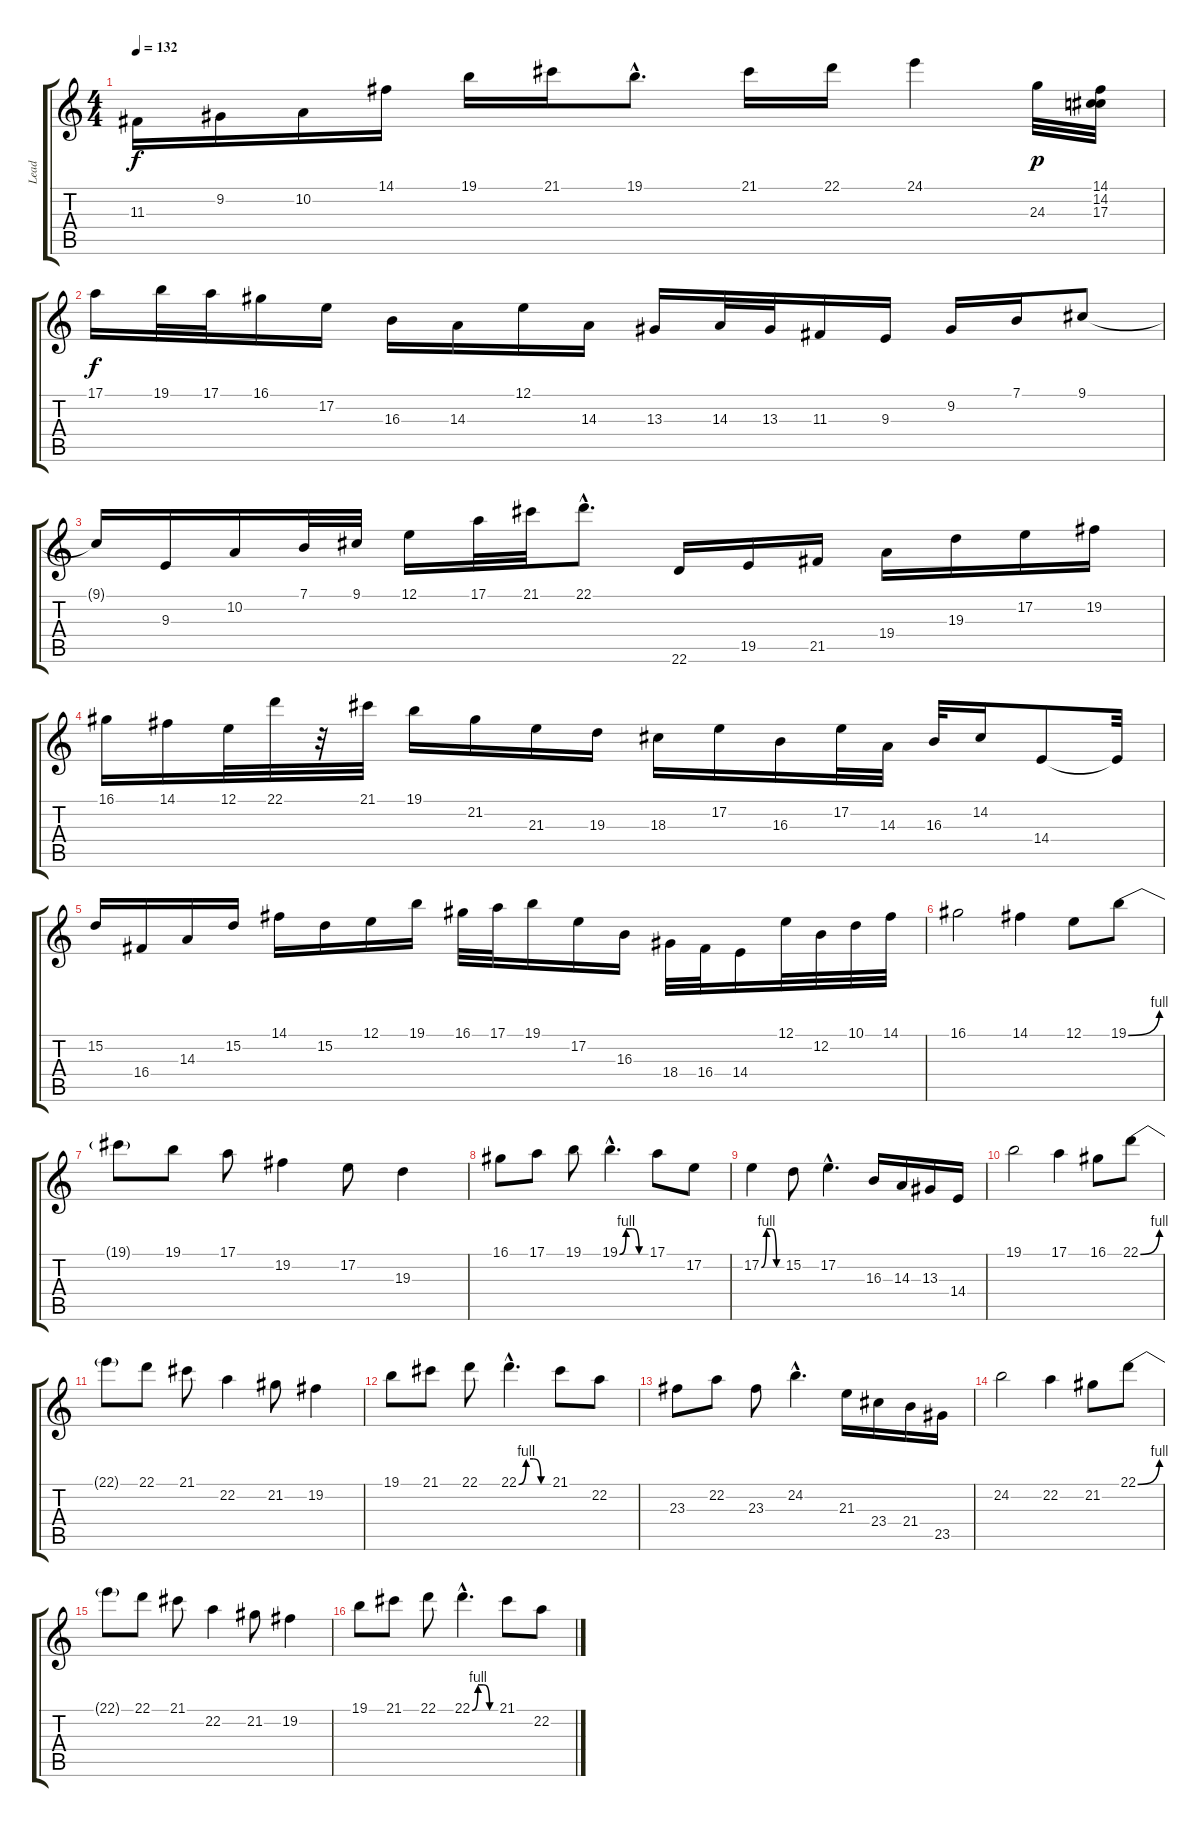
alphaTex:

\track ("Lead" "Lead") {instrument lead1square}
\staff {score tabs}
\tuning (E4 B3 G3 D3 A2 E2) {hide}
\ts (4 4)
\tempo 132
\clef g2
\ks c
11.3.16{dy f} 9.2.16 10.2.16 14.1.16 19.1.16 21.1.16 19.1{hac}.8{d} 21.1.16 22.1.16 24.1.4 24.3.32{dy p} (14.1 14.2 17.3).32 |
17.1.16{dy f} 19.1.32 17.1.32 16.1.16 17.2.16 16.3.16 14.3.16 12.1.16 14.3.16 13.3.16 14.3.32 13.3.32 11.3.16 9.3.16 9.2.16 7.1.16 9.1.8 |
9.1{t}.16 9.3.16 10.2.16 7.1.32 9.1.32 12.1.16 17.1.32 21.1.32 22.1{hac}.8{d} 22.6.16 19.5.16 21.5.16 19.4.16 19.3.16 17.2.16 19.2.16 |
16.1.16 14.1.16 12.1.32 22.1.32 r.32 21.1.32 19.1.16 21.2.16 21.3.16 19.3.16 18.3.16 17.2.16 16.3.16 17.2.32 14.3.32 16.3.32 14.2.16 14.4.8 14.4{t}.32 |
15.2.16 16.4.16 14.3.16 15.2.16 14.1.16 15.2.16 12.1.16 19.1.16 16.1.32 17.1.32 19.1.16 17.2.16 16.3.16 18.4.32 16.4.32 14.4.16 12.1.32 12.2.32 10.1.32 14.1.32 |
16.1.2 14.1.4 12.1.8 19.1{be (bend 0 0 60 4)}.8 |
19.1{t}.8 19.1.8 17.1.8 19.2.4 17.2.8 19.3.4 |
16.1.8 17.1.8 19.1.8 19.1{be (custom 0 0 15 4 30 4 45 0 60 0) hac}.4{d} 17.1.8 17.2.8 |
17.2{be (custom 0 0 15 4 30 4 45 0 60 0)}.4 15.2.8 17.2{hac}.4{d} 16.3.16 14.3.16 13.3.16 14.4.16 |
19.1.2 17.1.4 16.1.8 22.1{be (bend 0 0 60 4)}.8 |
22.1{t}.8 22.1.8 21.1.8 22.2.4 21.2.8 19.2.4 |
19.1.8 21.1.8 22.1.8 22.1{be (custom 0 0 15 4 30 4 45 0 60 0) hac}.4{d} 21.1.8 22.2.8 |
23.3.8 22.2.8 23.3.8 24.2{hac}.4{d} 21.3.16 23.4.16 21.4.16 23.5.16 |
24.2.2 22.2.4 21.2.8 22.1{be (bend 0 0 60 4)}.8 |
22.1{t}.8 22.1.8 21.1.8 22.2.4 21.2.8 19.2.4 |
19.1.8 21.1.8 22.1.8 22.1{be (custom 0 0 15 4 30 4 45 0 60 0) hac}.4{d} 21.1.8 22.2.8
